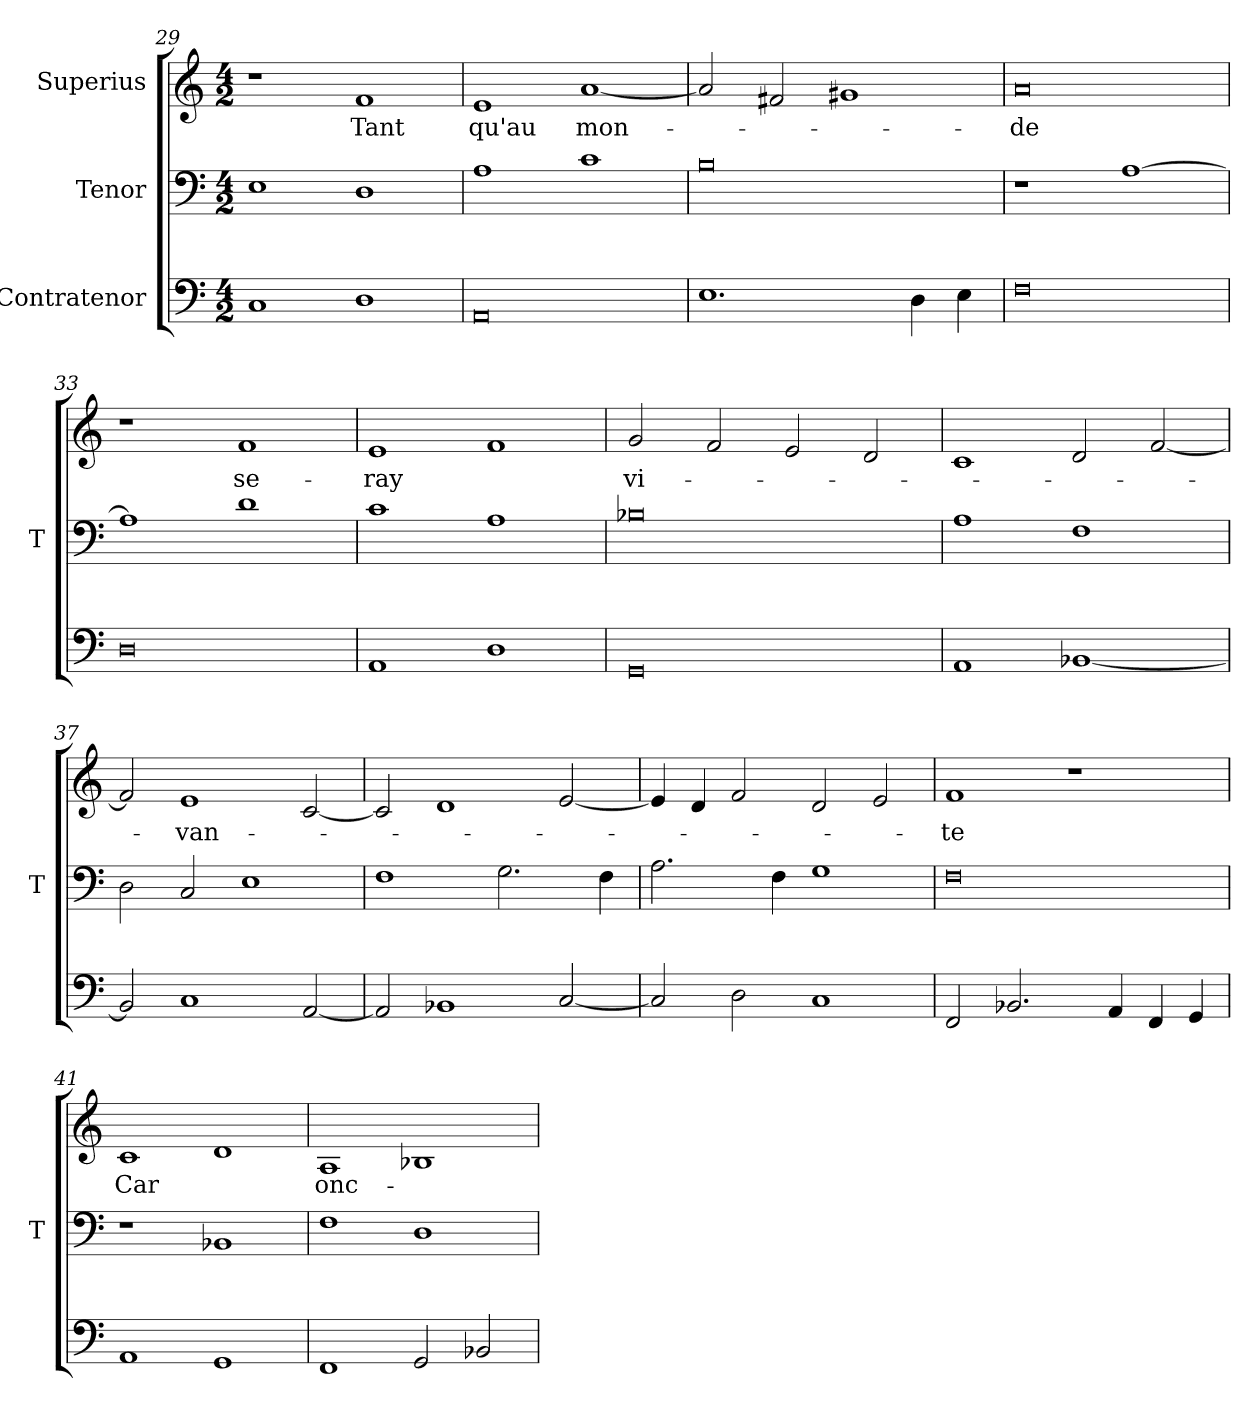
**kern	**kern	**kern	**text
*part3	*part2	*part1	*part1
*staff3	*staff2	*staff1	*staff1
*I"Contratenor	*I"Tenor	*I"Superius	*
*	*I'T	*	*
*clefF4	*clefF4	*clefG2	*
*M4/2	*M4/2	*M4/2	*
=29	=29	=29	=29
1C	1E	1r	.
1D	1D	1f	-Tant
=30	=30	=30	=30
0AA	1A	1e	-qu'au
.	1c	[1a	mon-
=31	=31	=31	=31
1.E	0B	2a]	.
.	.	2f#X	.
.	.	1g#X	.
4D	.	.	.
4E	.	.	.
=32	=32	=32	=32
0F	1r	0a	-de
.	[1A	.	.
=33	=33	=33	=33
0D	1A]	1r	.
.	1d	1f	se-
=34	=34	=34	=34
1AA	1c	1e	-ray
1D	1A	1f	.
=35	=35	=35	=35
0GG	0B-X	2g	vi-
.	.	2f	.
.	.	2e	.
.	.	2d	.
=36	=36	=36	=36
1AA	1A	1c	.
[1BB-X	1F	2d	.
.	.	[2f	.
=37	=37	=37	=37
2BB-]	2D	2f]	.
1C	2C	1e	-van-
.	1E	.	.
[2AA	.	[2c	.
=38	=38	=38	=38
2AA]	1F	2c]	.
1BB-X	.	1d	.
.	2.G	.	.
[2C	.	[2e	.
.	4F	.	.
=39	=39	=39	=39
2C]	2.A	4e]	.
.	.	4d	.
2D	.	2f	.
.	4F	.	.
1C	1G	2d	.
.	.	2e	.
=40	=40	=40	=40
2FF	0F	1f	-te
2.BB-X	.	.	.
.	.	1r	.
4AA	.	.	.
4FF	.	.	.
4GG	.	.	.
=41	=41	=41	=41
1AA	1r	1c	-Car
1GG	1BB-X	1d	.
=42	=42	=42	=42
1FF	1F	1A	onc-
2GG	1D	1B-X	.
2BB-X	.	.	.
=	=	=	=
*-	*-	*-	*-
